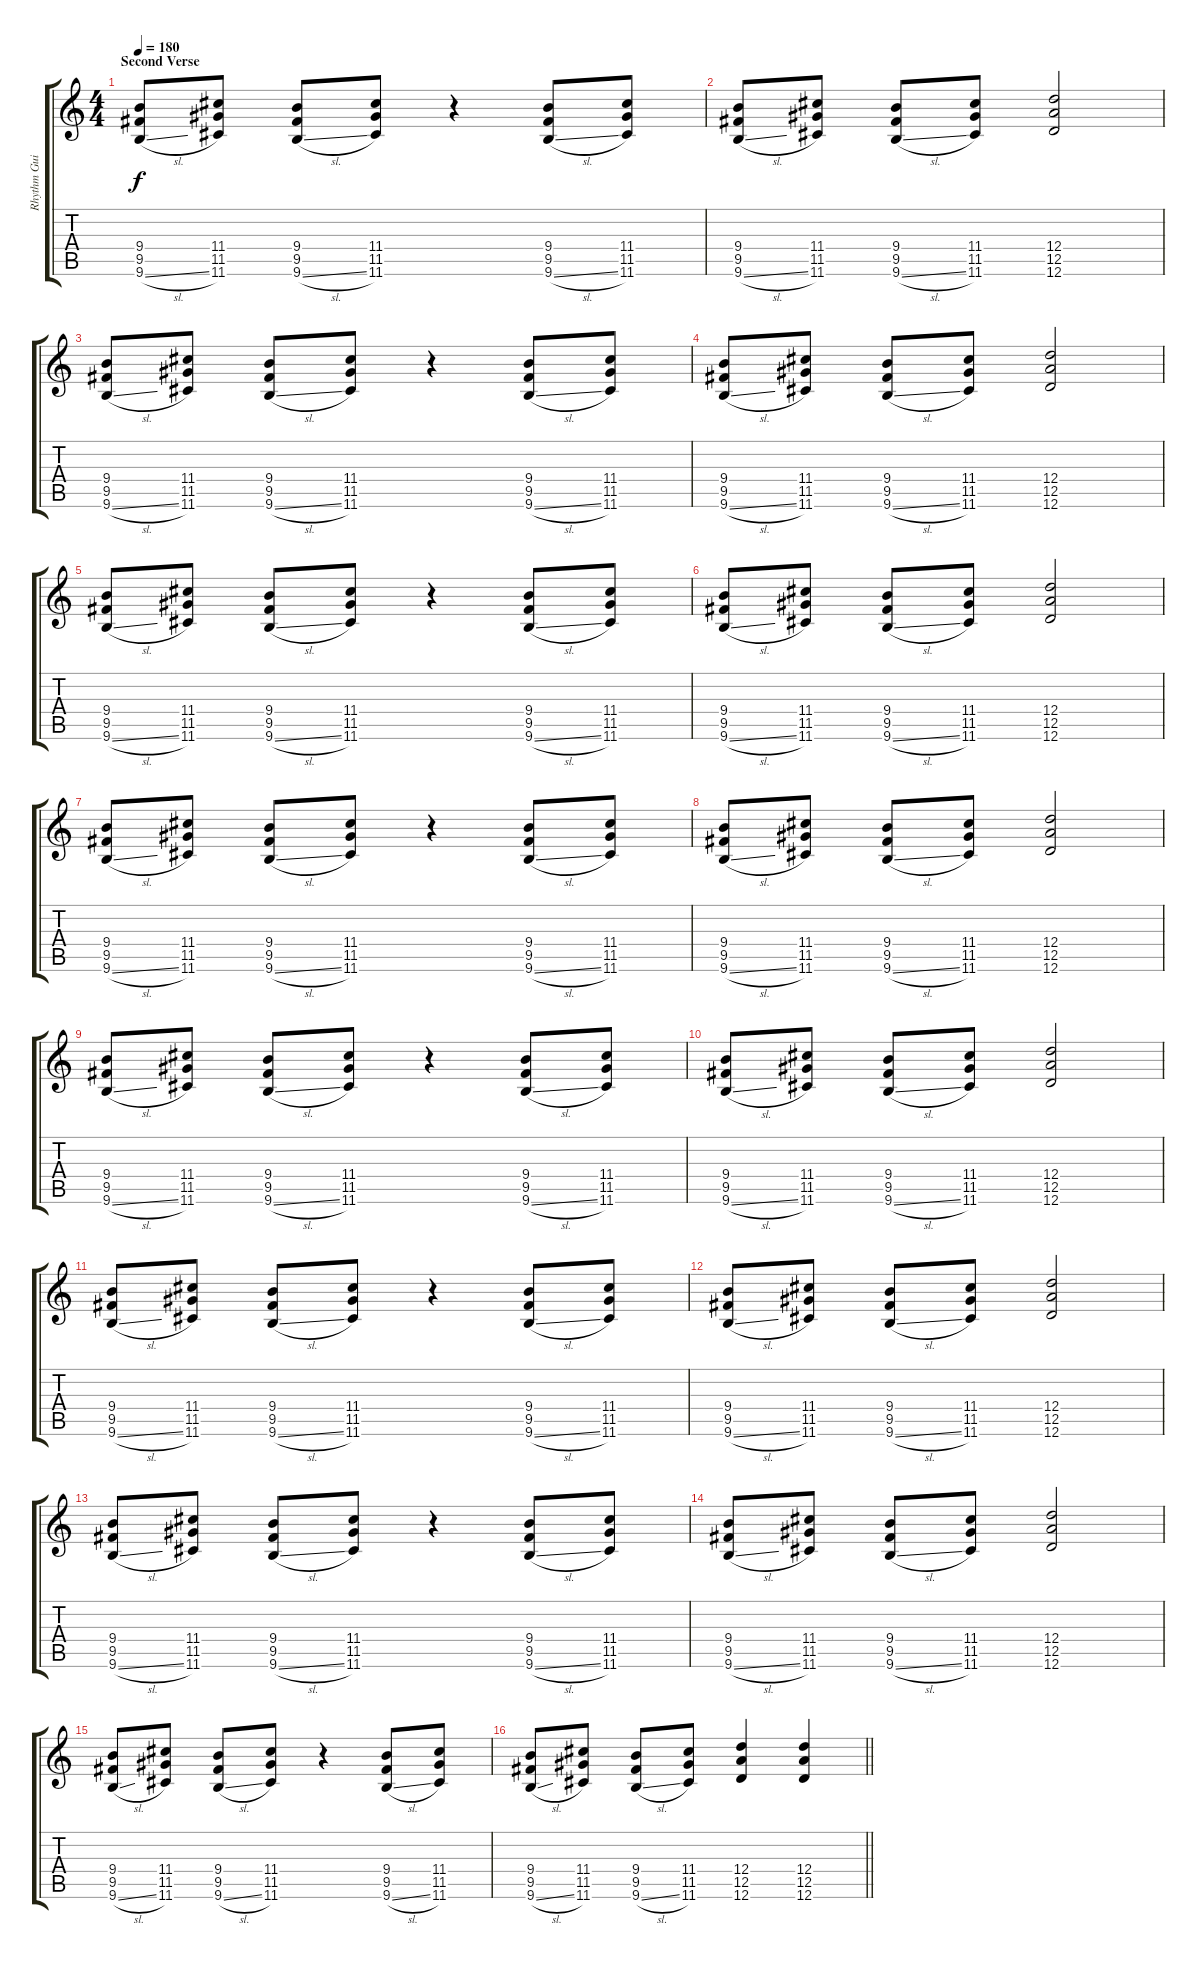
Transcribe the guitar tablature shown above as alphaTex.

\track ("Rhythm Guitar" "Rhythm Gui") {instrument distortionguitar}
\staff {score tabs}
\tuning (E4 B3 G3 D3 A2 D2) {hide}
\ts (4 4)
\section ("" "Second Verse")
\tempo 180
\clef g2
\ks c
(9.4 9.5 9.6{sl}).8{dy f} (11.4 11.5 11.6).8 (9.4 9.5 9.6{sl}).8 (11.4 11.5 11.6).8 r.4 (9.4 9.5 9.6{sl}).8 (11.4 11.5 11.6).8 |
(9.4 9.5 9.6{sl}).8 (11.4 11.5 11.6).8 (9.4 9.5 9.6{sl}).8 (11.4 11.5 11.6).8 (12.4 12.5 12.6).2 |
(9.4 9.5 9.6{sl}).8 (11.4 11.5 11.6).8 (9.4 9.5 9.6{sl}).8 (11.4 11.5 11.6).8 r.4 (9.4 9.5 9.6{sl}).8 (11.4 11.5 11.6).8 |
(9.4 9.5 9.6{sl}).8 (11.4 11.5 11.6).8 (9.4 9.5 9.6{sl}).8 (11.4 11.5 11.6).8 (12.4 12.5 12.6).2 |
(9.4 9.5 9.6{sl}).8 (11.4 11.5 11.6).8 (9.4 9.5 9.6{sl}).8 (11.4 11.5 11.6).8 r.4 (9.4 9.5 9.6{sl}).8 (11.4 11.5 11.6).8 |
(9.4 9.5 9.6{sl}).8 (11.4 11.5 11.6).8 (9.4 9.5 9.6{sl}).8 (11.4 11.5 11.6).8 (12.4 12.5 12.6).2 |
(9.4 9.5 9.6{sl}).8 (11.4 11.5 11.6).8 (9.4 9.5 9.6{sl}).8 (11.4 11.5 11.6).8 r.4 (9.4 9.5 9.6{sl}).8 (11.4 11.5 11.6).8 |
(9.4 9.5 9.6{sl}).8 (11.4 11.5 11.6).8 (9.4 9.5 9.6{sl}).8 (11.4 11.5 11.6).8 (12.4 12.5 12.6).2 |
(9.4 9.5 9.6{sl}).8 (11.4 11.5 11.6).8 (9.4 9.5 9.6{sl}).8 (11.4 11.5 11.6).8 r.4 (9.4 9.5 9.6{sl}).8 (11.4 11.5 11.6).8 |
(9.4 9.5 9.6{sl}).8 (11.4 11.5 11.6).8 (9.4 9.5 9.6{sl}).8 (11.4 11.5 11.6).8 (12.4 12.5 12.6).2 |
(9.4 9.5 9.6{sl}).8 (11.4 11.5 11.6).8 (9.4 9.5 9.6{sl}).8 (11.4 11.5 11.6).8 r.4 (9.4 9.5 9.6{sl}).8 (11.4 11.5 11.6).8 |
(9.4 9.5 9.6{sl}).8 (11.4 11.5 11.6).8 (9.4 9.5 9.6{sl}).8 (11.4 11.5 11.6).8 (12.4 12.5 12.6).2 |
(9.4 9.5 9.6{sl}).8 (11.4 11.5 11.6).8 (9.4 9.5 9.6{sl}).8 (11.4 11.5 11.6).8 r.4 (9.4 9.5 9.6{sl}).8 (11.4 11.5 11.6).8 |
(9.4 9.5 9.6{sl}).8{txt ""} (11.4 11.5 11.6).8 (9.4 9.5 9.6{sl}).8 (11.4 11.5 11.6).8 (12.4 12.5 12.6).2 |
(9.4 9.5 9.6{sl}).8 (11.4 11.5 11.6).8 (9.4 9.5 9.6{sl}).8 (11.4 11.5 11.6).8 r.4 (9.4 9.5 9.6{sl}).8 (11.4 11.5 11.6).8 |
\barLineRight lightlight
(9.4 9.5 9.6{sl}).8 (11.4 11.5 11.6).8 (9.4 9.5 9.6{sl}).8 (11.4 11.5 11.6).8 (12.4 12.5 12.6).4 (12.4 12.5 12.6).4
